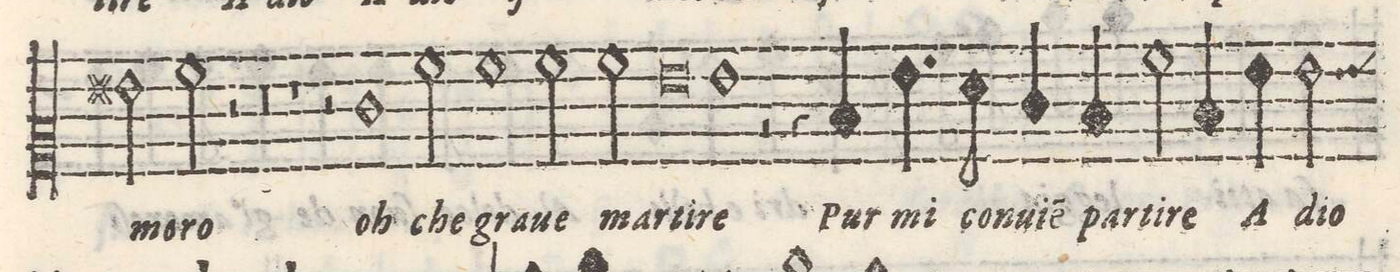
**kern	**text
*I"ALTO	*
*clefC2	*
*k[]	*
*met(c)	*
*M2/1	*
2g#X\	mo-
2a\	-ro
2r	.
=27-	=27-
0r	.
=28-	=28-
1r	.
2r	.
1e\	oh
=29-	=29-
2a\	che
1a	gra-
=30-	=30-
2a\	-ve
2a\	mar-
0gny	-ti-
=31-	=31-
1g	-re
=32-	=32-
2r	.
4r	.
4d/	Pur
4.g\	mi
8f\	con-
4e/	-vie(n)
4d/	par-
=33-	=33-
2a\	-ti-
4d/	-re
4g\	A
2g\	dio
*-	*-
